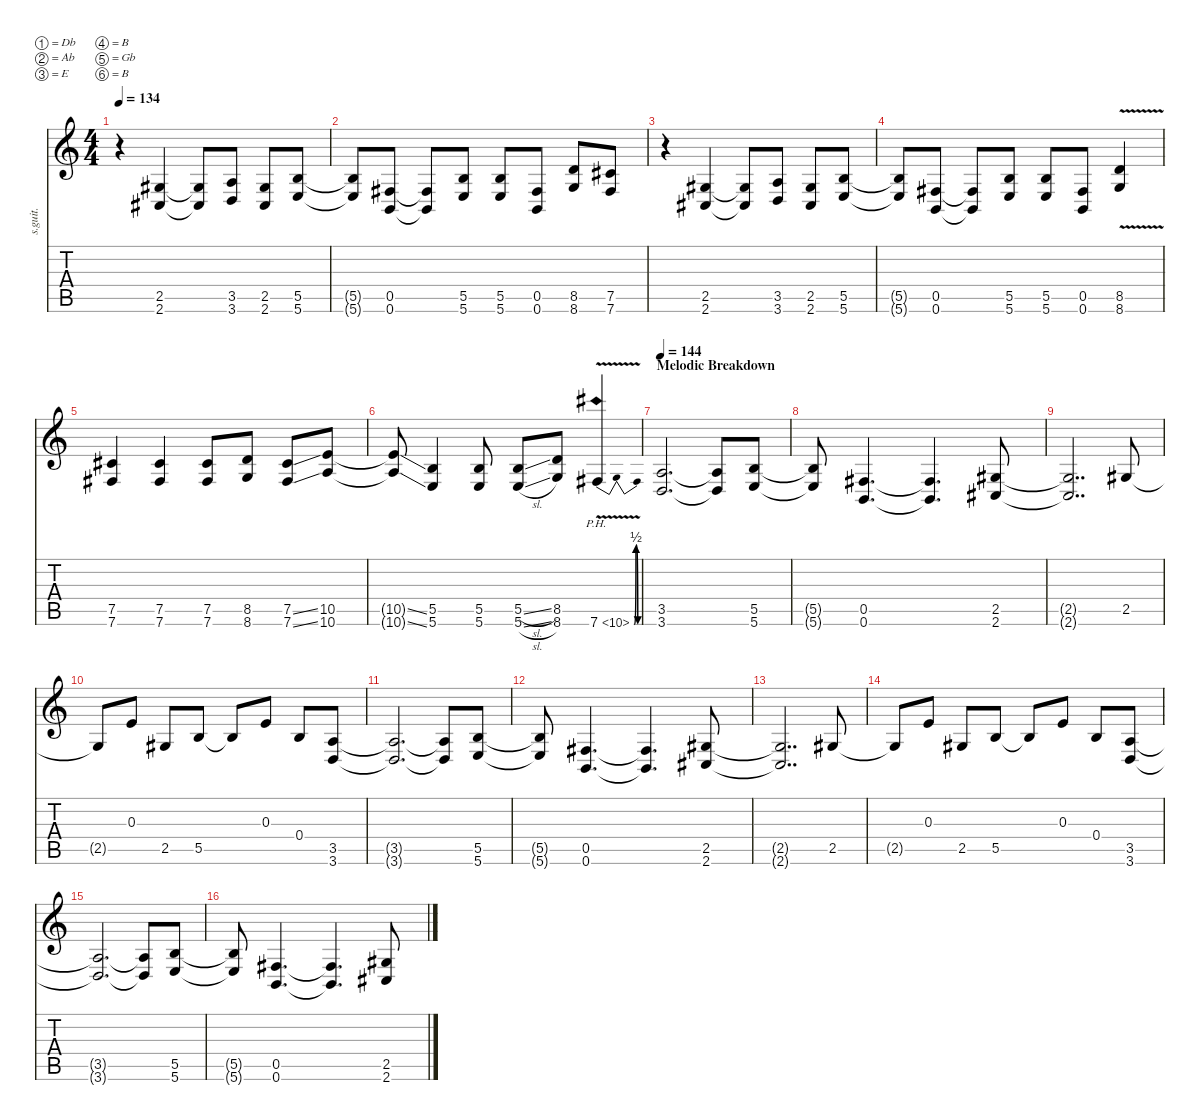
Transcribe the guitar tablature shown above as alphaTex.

\defaultSystemsLayout 4
\hideDynamics
\bracketExtendMode nobrackets
\track ("Mick Thomson" "s.guit.") {instrument distortionguitar}
\staff {score tabs}
\tuning (Db4 Ab3 E3 B2 Gb2 B1)
\ts (4 4)
\tempo 134
\clef g2
\ks c
r.4{dy f} (2.5{acc #} 2.6{acc #}).4 (2.5{t acc #} 2.6{t acc #}).8 (3.5 3.6).8 (2.5{acc #} 2.6{acc #}).8 (5.5 5.6).8 |
(5.5{t} 5.6{t}).8 (0.5{acc #} 0.6).8 (0.5{t acc #} 0.6{t}).8 (5.5 5.6).8 (5.5 5.6).8 (0.5{acc #} 0.6).8 (8.5 8.6).8 (7.5{acc #} 7.6{acc #}).8 |
r.4 (2.5{acc #} 2.6{acc #}).4 (2.5{t acc #} 2.6{t acc #}).8 (3.5 3.6).8 (2.5{acc #} 2.6{acc #}).8 (5.5 5.6).8 |
(5.5{t} 5.6{t}).8 (0.5{acc #} 0.6).8 (0.5{t acc #} 0.6{t}).8 (5.5 5.6).8 (5.5 5.6).8 (0.5{acc #} 0.6).8 (8.6{v} 8.5{v}).4 |
(7.5{acc #} 7.6{acc #}).4 (7.5{acc #} 7.6{acc #}).4 (7.5{acc #} 7.6{acc #}).8 (8.5 8.6).8 (7.5{ss acc #} 7.6{ss acc #}).8 (10.5 10.6).8 |
(10.5{ss t} 10.6{ss t}).8 (5.5 5.6).4 (5.5 5.6).8 (5.5{sl} 5.6{sl}).8 (8.5 8.6).8 7.6{be (bendrelease 0 0 10.2 2 19.8 2 30 0) ph 3 v acc #}.4 |
\section ("" "Melodic Breakdown")
\tempo 144
(3.5 3.6).2{d} (3.5{t} 3.6{t}).8 (5.6 5.5).8 |
(5.5{t} 5.6{t}).8 (0.6 0.5{acc #}).4{d} (0.5{t acc #} 0.6{t}).4{d} (2.6{acc #} 2.5{acc #}).8 |
(2.5{t acc #} 2.6{t acc #}).2{dd} 2.5{acc #}.8 |
2.5{t acc #}.8 0.3.8 2.5{acc #}.8 5.5.8 5.5{t}.8 0.3.8 0.4.8 (3.5 3.6).8 |
(3.5{t} 3.6{t}).2{d} (3.5{t} 3.6{t}).8 (5.6 5.5).8 |
(5.5{t} 5.6{t}).8 (0.6 0.5{acc #}).4{d} (0.5{t acc #} 0.6{t}).4{d} (2.6{acc #} 2.5{acc #}).8 |
(2.5{t acc #} 2.6{t acc #}).2{dd} 2.5{acc #}.8 |
2.5{t acc #}.8 0.3.8 2.5{acc #}.8 5.5.8 5.5{t}.8 0.3.8 0.4.8 (3.5 3.6).8 |
(3.5{t} 3.6{t}).2{d} (3.5{t} 3.6{t}).8 (5.6 5.5).8 |
(5.5{t} 5.6{t}).8 (0.6 0.5{acc #}).4{d} (0.5{t acc #} 0.6{t}).4{d} (2.6{acc #} 2.5{acc #}).8
